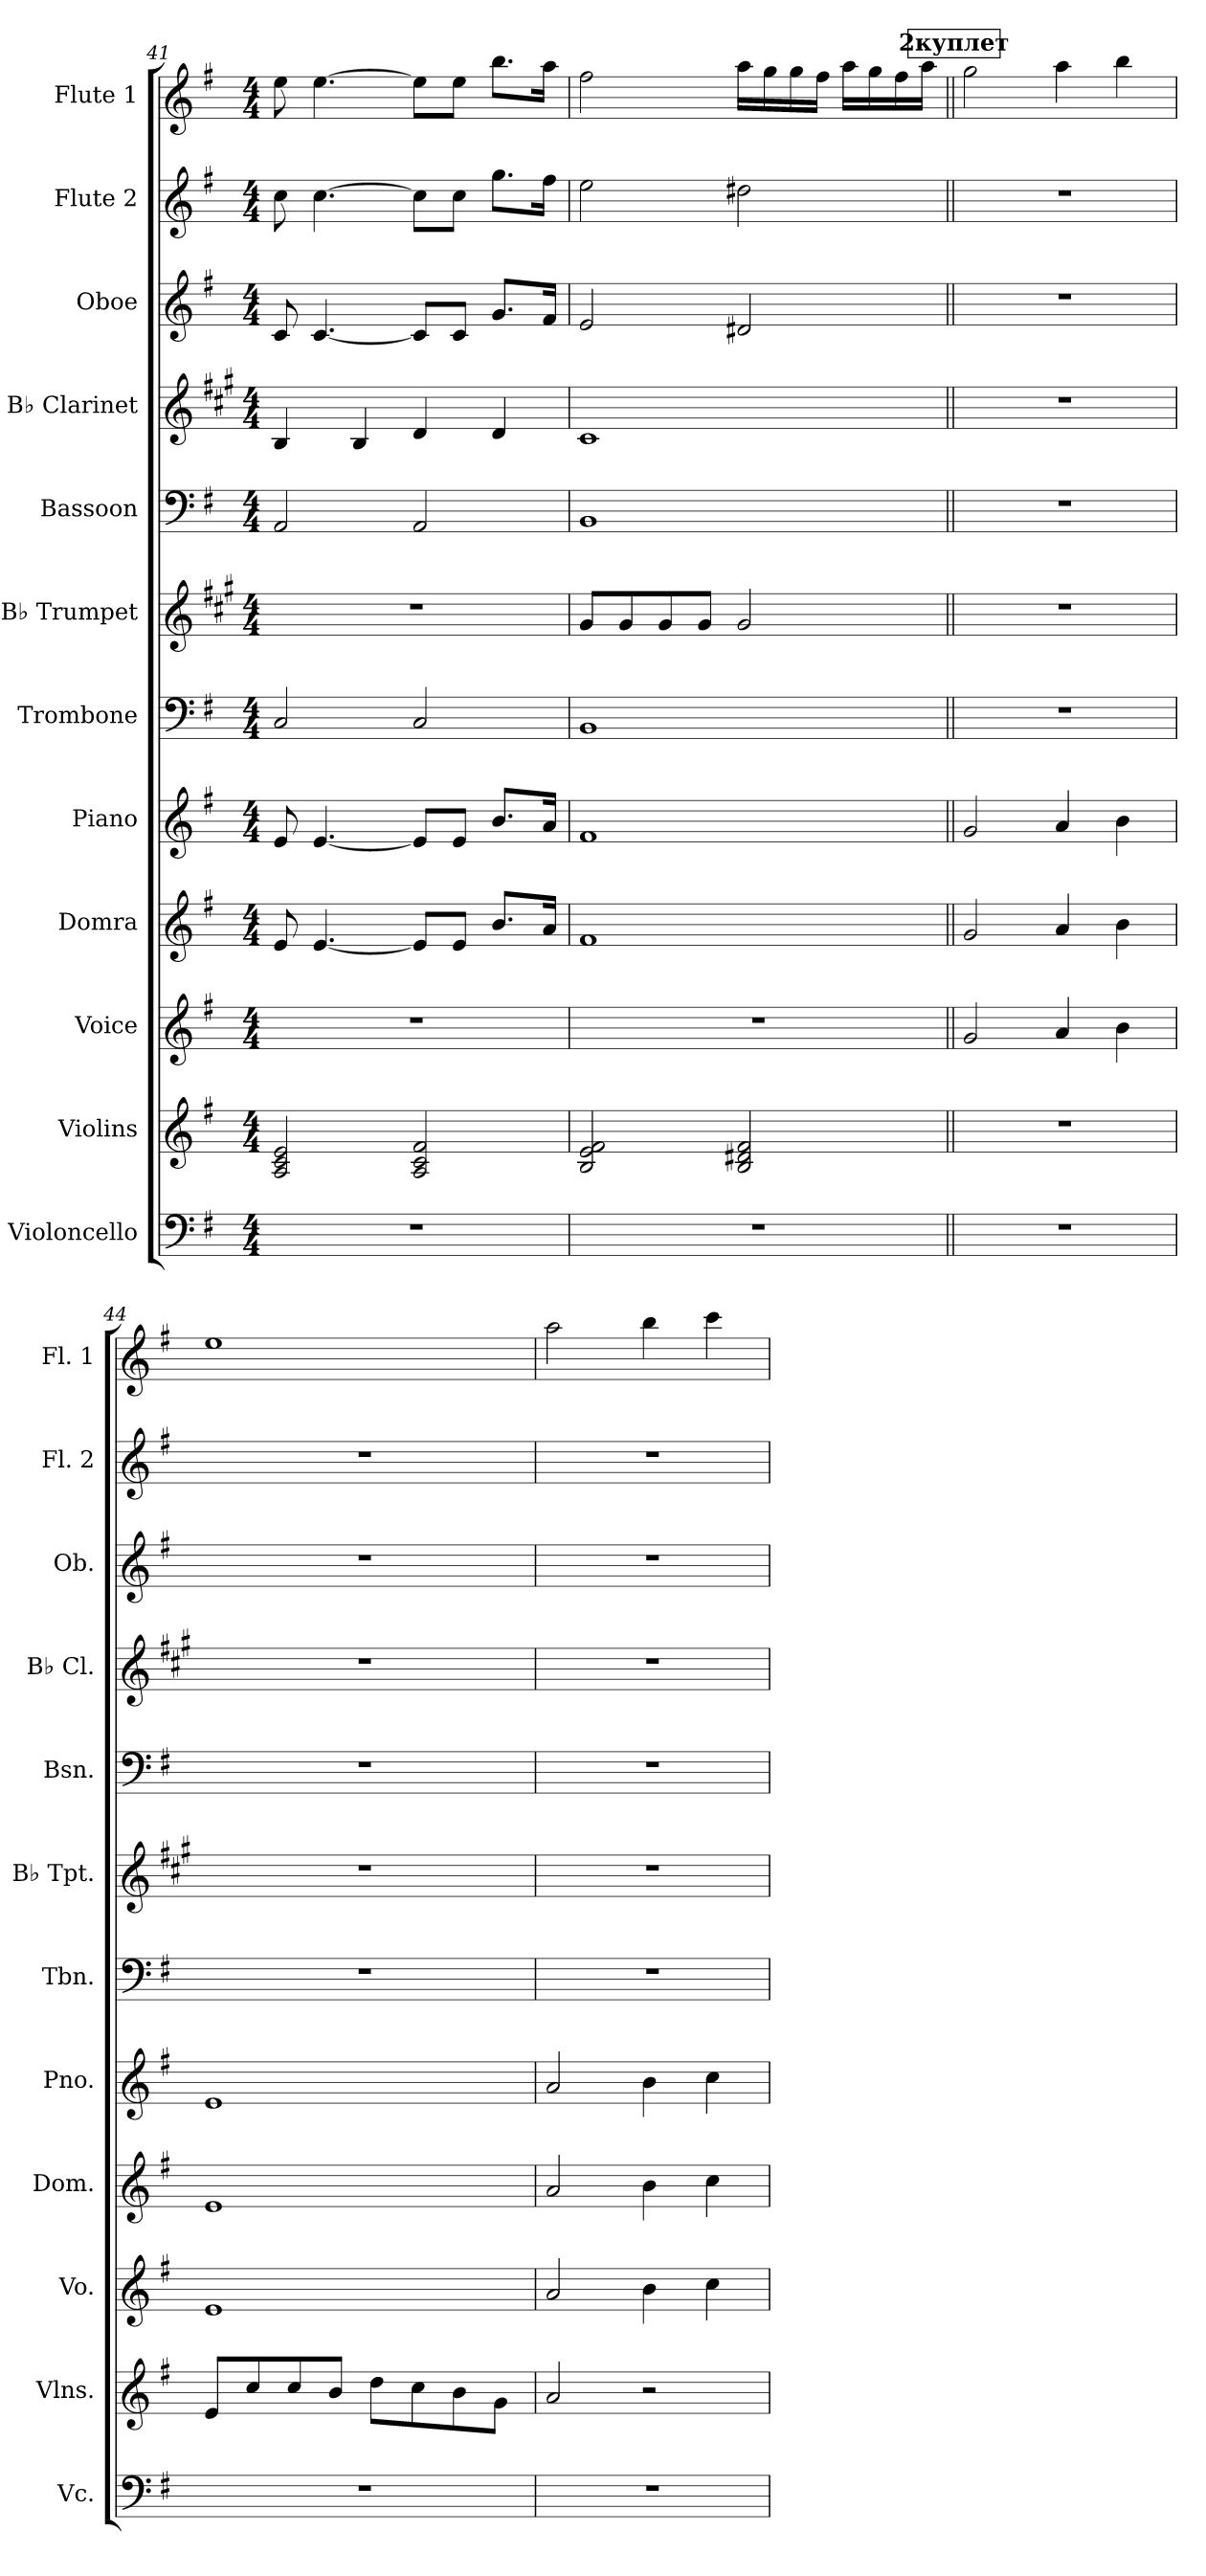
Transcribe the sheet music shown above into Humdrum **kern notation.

**kern	**kern	**kern	**kern	**kern	**kern	**kern	**kern	**kern	**kern	**kern	**kern
*part12	*part11	*part10	*part9	*part8	*part7	*part6	*part5	*part4	*part3	*part2	*part1
*staff12	*staff11	*staff10	*staff9	*staff8	*staff7	*staff6	*staff5	*staff4	*staff3	*staff2	*staff1
*I"Violoncello	*I"Violins	*I"Voice	*I"Domra	*I"Piano	*I"Trombone	*I"B♭ Trumpet	*I"Bassoon	*I"B♭ Clarinet	*I"Oboe	*I"Flute 2	*I"Flute 1
*I'Vc.	*I'Vlns.	*I'Vo.	*I'Dom.	*I'Pno.	*I'Tbn.	*I'B♭ Tpt.	*I'Bsn.	*I'B♭ Cl.	*I'Ob.	*I'Fl. 2	*I'Fl. 1
*clefF4	*clefG2	*clefG2	*clefG2	*clefG2	*clefF4	*clefG2	*clefF4	*clefG2	*clefG2	*clefG2	*clefG2
*	*	*	*	*	*	*ITrd1c2	*	*ITrd1c2	*	*	*
*k[f#]	*k[f#]	*k[f#]	*k[f#]	*k[f#]	*k[f#]	*k[f#]	*k[f#]	*k[f#]	*k[f#]	*k[f#]	*k[f#]
*M4/4	*M4/4	*M4/4	*M4/4	*M4/4	*M4/4	*M4/4	*M4/4	*M4/4	*M4/4	*M4/4	*M4/4
=41	=41	=41	=41	=41	=41	=41	=41	=41	=41	=41	=41
1r	2A/ 2c/ 2e/	1r	8e/	8e/	2C/	1r	2AA/	4A/	8c/	8cc\	8ee\
.	.	.	[4.e/	[4.e/	.	.	.	.	[4.c/	[4.cc\	[4.ee\
.	.	.	.	.	.	.	.	4A/	.	.	.
.	2A/ 2c/ 2f#/	.	8e/L]	8e/L]	2C/	.	2AA/	4c/	8c/L]	8cc\L]	8ee\L]
.	.	.	8e/J	8e/J	.	.	.	.	8c/J	8cc\J	8ee\J
.	.	.	8.b/L	8.b/L	.	.	.	4c/	8.g/L	8.gg\L	8.bb\L
.	.	.	16a/Jk	16a/Jk	.	.	.	.	16f#/Jk	16ff#\Jk	16aa\Jk
=42	=42	=42	=42	=42	=42	=42	=42	=42	=42	=42	=42
1r	2B/ 2e/ 2f#/	1r	1f#	1f#	1BB	8f#/L	1BB	1B	2e/	2ee\	2ff#\
.	.	.	.	.	.	8f#/	.	.	.	.	.
.	.	.	.	.	.	8f#/	.	.	.	.	.
.	.	.	.	.	.	8f#/J	.	.	.	.	.
.	2B/ 2d#X/ 2f#/	.	.	.	.	2f#/	.	.	2d#X/	2dd#X\	16aa\LL
.	.	.	.	.	.	.	.	.	.	.	16gg\
.	.	.	.	.	.	.	.	.	.	.	16gg\
.	.	.	.	.	.	.	.	.	.	.	16ff#\JJ
.	.	.	.	.	.	.	.	.	.	.	16aa\LL
.	.	.	.	.	.	.	.	.	.	.	16gg\
.	.	.	.	.	.	.	.	.	.	.	16ff#\
.	.	.	.	.	.	.	.	.	.	.	16aa\JJ
!!LO:REH:place=s1:a:B:fs=14:t=2куплет
=43||	=43||	=43||	=43||	=43||	=43||	=43||	=43||	=43||	=43||	=43||	=43||
1r	1r	2g/	2g/	2g/	1r	1r	1r	1r	1r	1r	2gg\
.	.	4a/	4a/	4a/	.	.	.	.	.	.	4aa\
.	.	4b\	4b\	4b\	.	.	.	.	.	.	4bb\
!!LO:PB:g=z
=44	=44	=44	=44	=44	=44	=44	=44	=44	=44	=44	=44
1r	8e/L	1e	1e	1e	1r	1r	1r	1r	1r	1r	1ee
.	8cc/	.	.	.	.	.	.	.	.	.	.
.	8cc/	.	.	.	.	.	.	.	.	.	.
.	8b/J	.	.	.	.	.	.	.	.	.	.
.	8dd\L	.	.	.	.	.	.	.	.	.	.
.	8cc\	.	.	.	.	.	.	.	.	.	.
.	8b\	.	.	.	.	.	.	.	.	.	.
.	8g\J	.	.	.	.	.	.	.	.	.	.
=45	=45	=45	=45	=45	=45	=45	=45	=45	=45	=45	=45
1r	2a/	2a/	2a/	2a/	1r	1r	1r	1r	1r	1r	2aa\
.	2r	4b\	4b\	4b\	.	.	.	.	.	.	4bb\
.	.	4cc\	4cc\	4cc\	.	.	.	.	.	.	4ccc\
=	=	=	=	=	=	=	=	=	=	=	=
*-	*-	*-	*-	*-	*-	*-	*-	*-	*-	*-	*-
